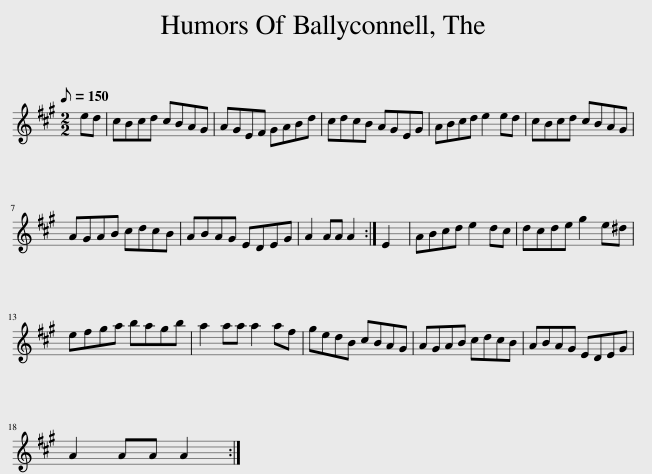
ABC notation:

X:1
L:1/8
Q:1/8=150
M:2/2
I:linebreak $
K:A
V:1 treble
V:1
 ed | cBcd cBAG | AGEF GABd | cdcB AGEG | ABcd e2 ed | %5
 cBcd cBAG |$ AGAB cdcB | ABAG EDEG | A2 AA A2 :| E2 | %10
 ABcd e2 dc | dcde g2 e^d |$ efga bagb | a2 aa a2 af | gedB cBAG | %15
 AGAB cdcB | ABAG EDEG |$ A2 AA A2 :| %18
